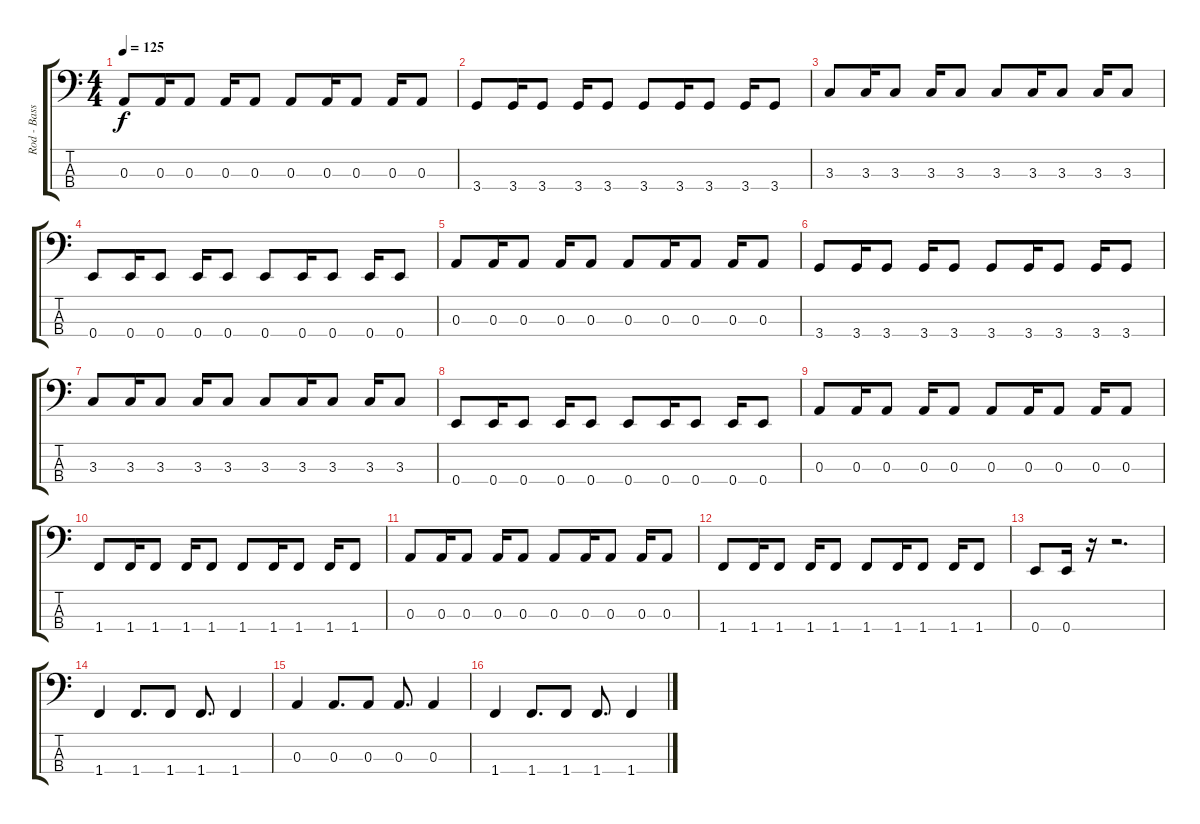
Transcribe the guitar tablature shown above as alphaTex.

\track ("Rod - Bass" "Rod - Bass") {instrument electricbassfinger}
\staff {score tabs}
\tuning (G2 D2 A1 E1) {hide}
\ts (4 4)
\tempo 125
\clef f4
\ks c
0.3.8{dy f} 0.3.16 0.3.8 0.3.16 0.3.8 0.3.8 0.3.16 0.3.8 0.3.16 0.3.8 |
3.4.8 3.4.16 3.4.8 3.4.16 3.4.8 3.4.8 3.4.16 3.4.8 3.4.16 3.4.8 |
3.3.8 3.3.16 3.3.8 3.3.16 3.3.8 3.3.8 3.3.16 3.3.8 3.3.16 3.3.8 |
0.4.8 0.4.16 0.4.8 0.4.16 0.4.8 0.4.8 0.4.16 0.4.8 0.4.16 0.4.8 |
0.3.8 0.3.16 0.3.8 0.3.16 0.3.8 0.3.8 0.3.16 0.3.8 0.3.16 0.3.8 |
3.4.8 3.4.16 3.4.8 3.4.16 3.4.8 3.4.8 3.4.16 3.4.8 3.4.16 3.4.8 |
3.3.8 3.3.16 3.3.8 3.3.16 3.3.8 3.3.8 3.3.16 3.3.8 3.3.16 3.3.8 |
0.4.8 0.4.16 0.4.8 0.4.16 0.4.8 0.4.8 0.4.16 0.4.8 0.4.16 0.4.8 |
0.3.8 0.3.16 0.3.8 0.3.16 0.3.8 0.3.8 0.3.16 0.3.8 0.3.16 0.3.8 |
1.4.8 1.4.16 1.4.8 1.4.16 1.4.8 1.4.8 1.4.16 1.4.8 1.4.16 1.4.8 |
0.3.8 0.3.16 0.3.8 0.3.16 0.3.8 0.3.8 0.3.16 0.3.8 0.3.16 0.3.8 |
1.4.8 1.4.16 1.4.8 1.4.16 1.4.8 1.4.8 1.4.16 1.4.8 1.4.16 1.4.8 |
0.4.8 0.4.16 r.16 r.2{d} |
1.4.4 1.4.8{d} 1.4.8 1.4.8{d} 1.4.4 |
0.3.4 0.3.8{d} 0.3.8 0.3.8{d} 0.3.4 |
1.4.4 1.4.8{d} 1.4.8 1.4.8{d} 1.4.4
